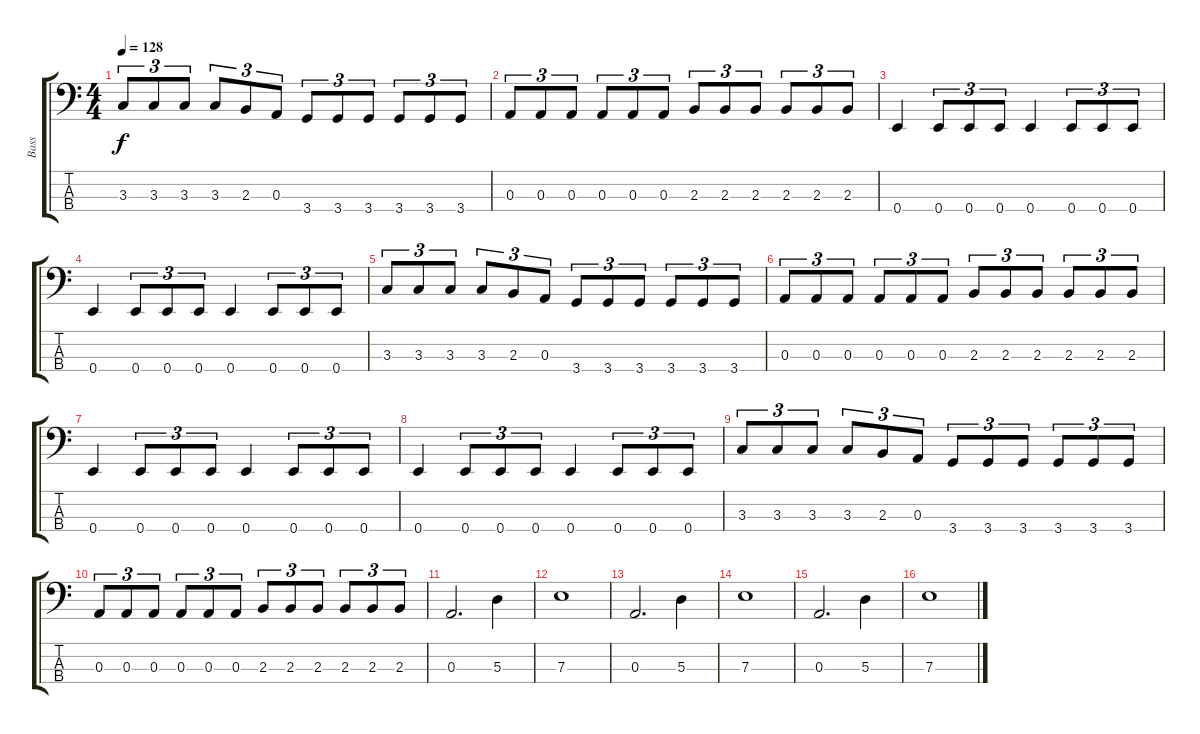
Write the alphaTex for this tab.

\track ("Bass" "Bass") {instrument electricbasspick}
\staff {score tabs}
\tuning (G2 D2 A1 E1) {hide}
\ts (4 4)
\tempo 128
\clef f4
\ks c
3.3.8{tu (3 2) dy f} 3.3.8{tu (3 2)} 3.3.8{tu (3 2)} 3.3.8{tu (3 2)} 2.3.8{tu (3 2)} 0.3.8{tu (3 2)} 3.4.8{tu (3 2)} 3.4.8{tu (3 2)} 3.4.8{tu (3 2)} 3.4.8{tu (3 2)} 3.4.8{tu (3 2)} 3.4.8{tu (3 2)} |
0.3.8{tu (3 2)} 0.3.8{tu (3 2)} 0.3.8{tu (3 2)} 0.3.8{tu (3 2)} 0.3.8{tu (3 2)} 0.3.8{tu (3 2)} 2.3.8{tu (3 2)} 2.3.8{tu (3 2)} 2.3.8{tu (3 2)} 2.3.8{tu (3 2)} 2.3.8{tu (3 2)} 2.3.8{tu (3 2)} |
0.4.4 0.4.8{tu (3 2)} 0.4.8{tu (3 2)} 0.4.8{tu (3 2)} 0.4.4 0.4.8{tu (3 2)} 0.4.8{tu (3 2)} 0.4.8{tu (3 2)} |
0.4.4 0.4.8{tu (3 2)} 0.4.8{tu (3 2)} 0.4.8{tu (3 2)} 0.4.4 0.4.8{tu (3 2)} 0.4.8{tu (3 2)} 0.4.8{tu (3 2)} |
3.3.8{tu (3 2)} 3.3.8{tu (3 2)} 3.3.8{tu (3 2)} 3.3.8{tu (3 2)} 2.3.8{tu (3 2)} 0.3.8{tu (3 2)} 3.4.8{tu (3 2)} 3.4.8{tu (3 2)} 3.4.8{tu (3 2)} 3.4.8{tu (3 2)} 3.4.8{tu (3 2)} 3.4.8{tu (3 2)} |
0.3.8{tu (3 2)} 0.3.8{tu (3 2)} 0.3.8{tu (3 2)} 0.3.8{tu (3 2)} 0.3.8{tu (3 2)} 0.3.8{tu (3 2)} 2.3.8{tu (3 2)} 2.3.8{tu (3 2)} 2.3.8{tu (3 2)} 2.3.8{tu (3 2)} 2.3.8{tu (3 2)} 2.3.8{tu (3 2)} |
0.4.4 0.4.8{tu (3 2)} 0.4.8{tu (3 2)} 0.4.8{tu (3 2)} 0.4.4 0.4.8{tu (3 2)} 0.4.8{tu (3 2)} 0.4.8{tu (3 2)} |
0.4.4 0.4.8{tu (3 2)} 0.4.8{tu (3 2)} 0.4.8{tu (3 2)} 0.4.4 0.4.8{tu (3 2)} 0.4.8{tu (3 2)} 0.4.8{tu (3 2)} |
3.3.8{tu (3 2)} 3.3.8{tu (3 2)} 3.3.8{tu (3 2)} 3.3.8{tu (3 2)} 2.3.8{tu (3 2)} 0.3.8{tu (3 2)} 3.4.8{tu (3 2)} 3.4.8{tu (3 2)} 3.4.8{tu (3 2)} 3.4.8{tu (3 2)} 3.4.8{tu (3 2)} 3.4.8{tu (3 2)} |
0.3.8{tu (3 2)} 0.3.8{tu (3 2)} 0.3.8{tu (3 2)} 0.3.8{tu (3 2)} 0.3.8{tu (3 2)} 0.3.8{tu (3 2)} 2.3.8{tu (3 2)} 2.3.8{tu (3 2)} 2.3.8{tu (3 2)} 2.3.8{tu (3 2)} 2.3.8{tu (3 2)} 2.3.8{tu (3 2)} |
0.3.2{d} 5.3.4 |
7.3.1 |
0.3.2{d} 5.3.4 |
7.3.1 |
0.3.2{d} 5.3.4 |
7.3.1
